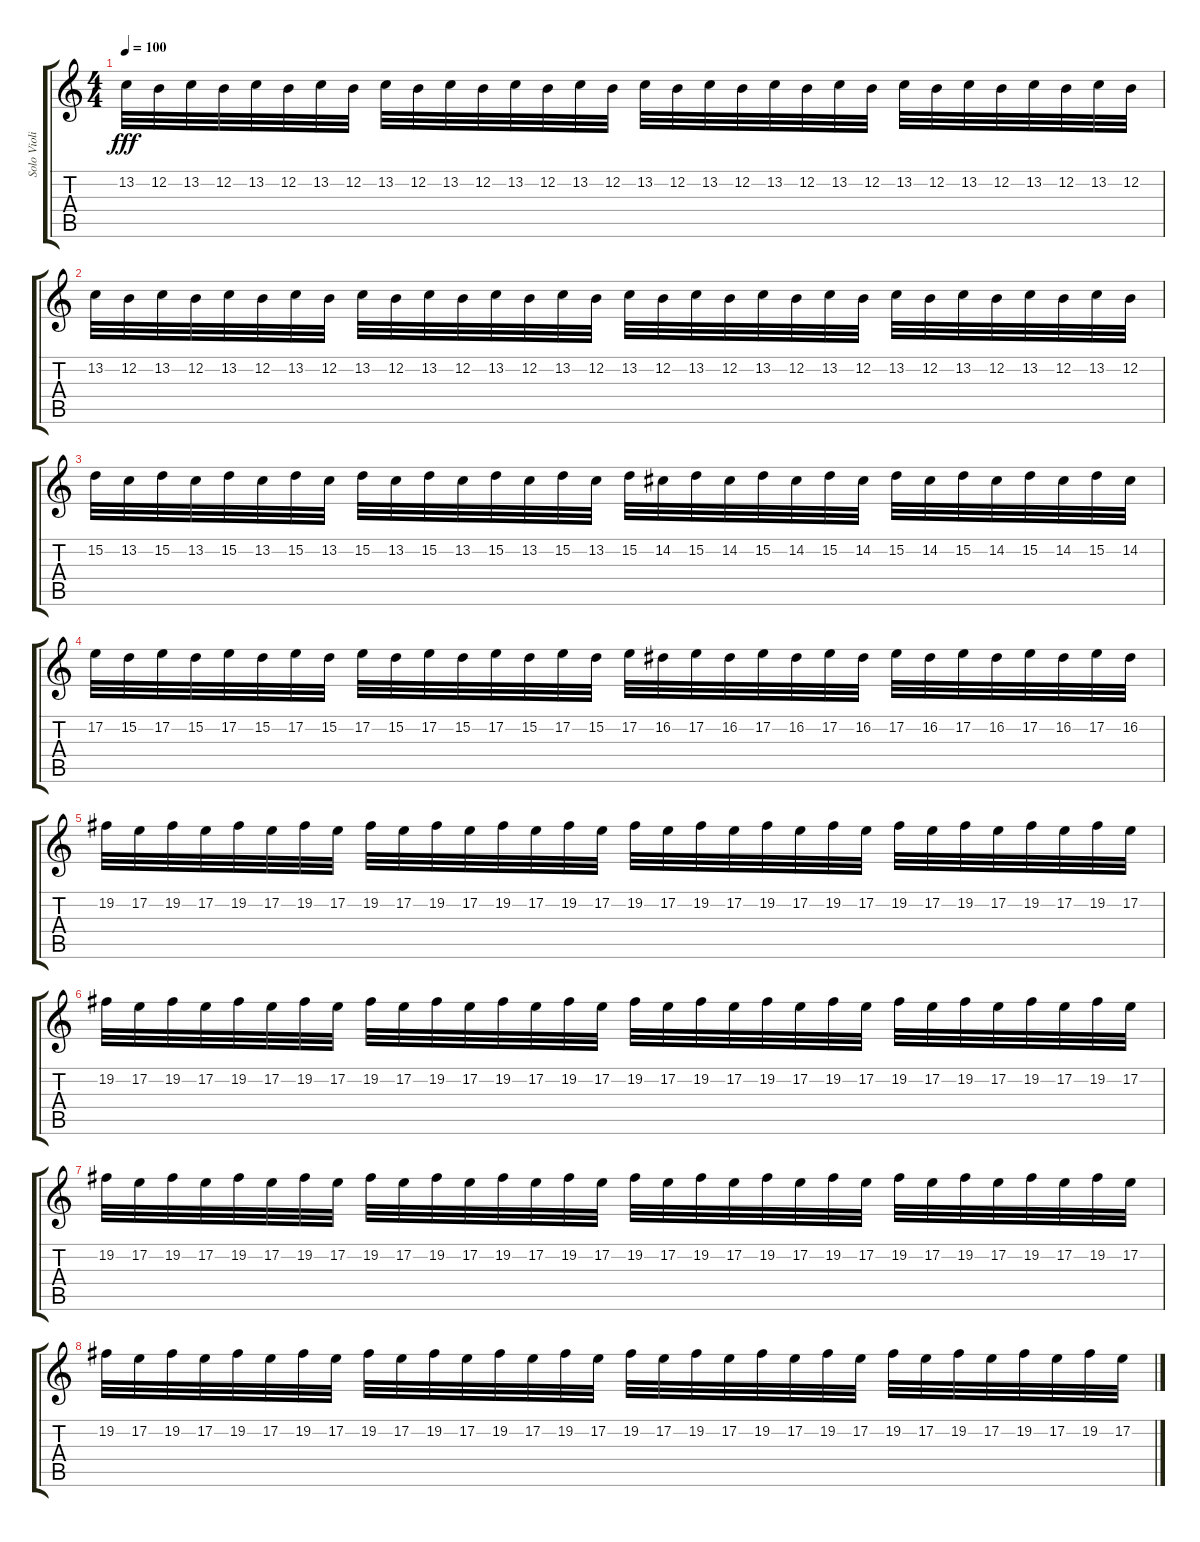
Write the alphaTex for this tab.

\track ("Solo Violin" "Solo Violi") {instrument violin}
\staff {score tabs}
\tuning (E4 B3 G3 D3 A2 E2) {hide}
\ts (4 4)
\tempo 100
\clef g2
\ks c
13.2.32{dy fff} 12.2.32 13.2.32 12.2.32 13.2.32 12.2.32 13.2.32 12.2.32 13.2.32 12.2.32 13.2.32 12.2.32 13.2.32 12.2.32 13.2.32 12.2.32 13.2.32 12.2.32 13.2.32 12.2.32 13.2.32 12.2.32 13.2.32 12.2.32 13.2.32 12.2.32 13.2.32 12.2.32 13.2.32 12.2.32 13.2.32 12.2.32 |
13.2.32 12.2.32 13.2.32 12.2.32 13.2.32 12.2.32 13.2.32 12.2.32 13.2.32 12.2.32 13.2.32 12.2.32 13.2.32 12.2.32 13.2.32 12.2.32 13.2.32 12.2.32 13.2.32 12.2.32 13.2.32 12.2.32 13.2.32 12.2.32 13.2.32 12.2.32 13.2.32 12.2.32 13.2.32 12.2.32 13.2.32 12.2.32 |
15.2.32 13.2.32 15.2.32 13.2.32 15.2.32 13.2.32 15.2.32 13.2.32 15.2.32 13.2.32 15.2.32 13.2.32 15.2.32 13.2.32 15.2.32 13.2.32 15.2.32 14.2.32 15.2.32 14.2.32 15.2.32 14.2.32 15.2.32 14.2.32 15.2.32 14.2.32 15.2.32 14.2.32 15.2.32 14.2.32 15.2.32 14.2.32 |
17.2.32 15.2.32 17.2.32 15.2.32 17.2.32 15.2.32 17.2.32 15.2.32 17.2.32 15.2.32 17.2.32 15.2.32 17.2.32 15.2.32 17.2.32 15.2.32 17.2.32 16.2.32 17.2.32 16.2.32 17.2.32 16.2.32 17.2.32 16.2.32 17.2.32 16.2.32 17.2.32 16.2.32 17.2.32 16.2.32 17.2.32 16.2.32 |
19.2.32 17.2.32 19.2.32 17.2.32 19.2.32 17.2.32 19.2.32 17.2.32 19.2.32 17.2.32 19.2.32 17.2.32 19.2.32 17.2.32 19.2.32 17.2.32 19.2.32 17.2.32 19.2.32 17.2.32 19.2.32 17.2.32 19.2.32 17.2.32 19.2.32 17.2.32 19.2.32 17.2.32 19.2.32 17.2.32 19.2.32 17.2.32 |
19.2.32 17.2.32 19.2.32 17.2.32 19.2.32 17.2.32 19.2.32 17.2.32 19.2.32 17.2.32 19.2.32 17.2.32 19.2.32 17.2.32 19.2.32 17.2.32 19.2.32 17.2.32 19.2.32 17.2.32 19.2.32 17.2.32 19.2.32 17.2.32 19.2.32 17.2.32 19.2.32 17.2.32 19.2.32 17.2.32 19.2.32 17.2.32 |
19.2.32 17.2.32 19.2.32 17.2.32 19.2.32 17.2.32 19.2.32 17.2.32 19.2.32 17.2.32 19.2.32 17.2.32 19.2.32 17.2.32 19.2.32 17.2.32 19.2.32 17.2.32 19.2.32 17.2.32 19.2.32 17.2.32 19.2.32 17.2.32 19.2.32 17.2.32 19.2.32 17.2.32 19.2.32 17.2.32 19.2.32 17.2.32 |
19.2.32 17.2.32 19.2.32 17.2.32 19.2.32 17.2.32 19.2.32 17.2.32 19.2.32 17.2.32 19.2.32 17.2.32 19.2.32 17.2.32 19.2.32 17.2.32 19.2.32 17.2.32 19.2.32 17.2.32 19.2.32 17.2.32 19.2.32 17.2.32 19.2.32 17.2.32 19.2.32 17.2.32 19.2.32 17.2.32 19.2.32 17.2.32
